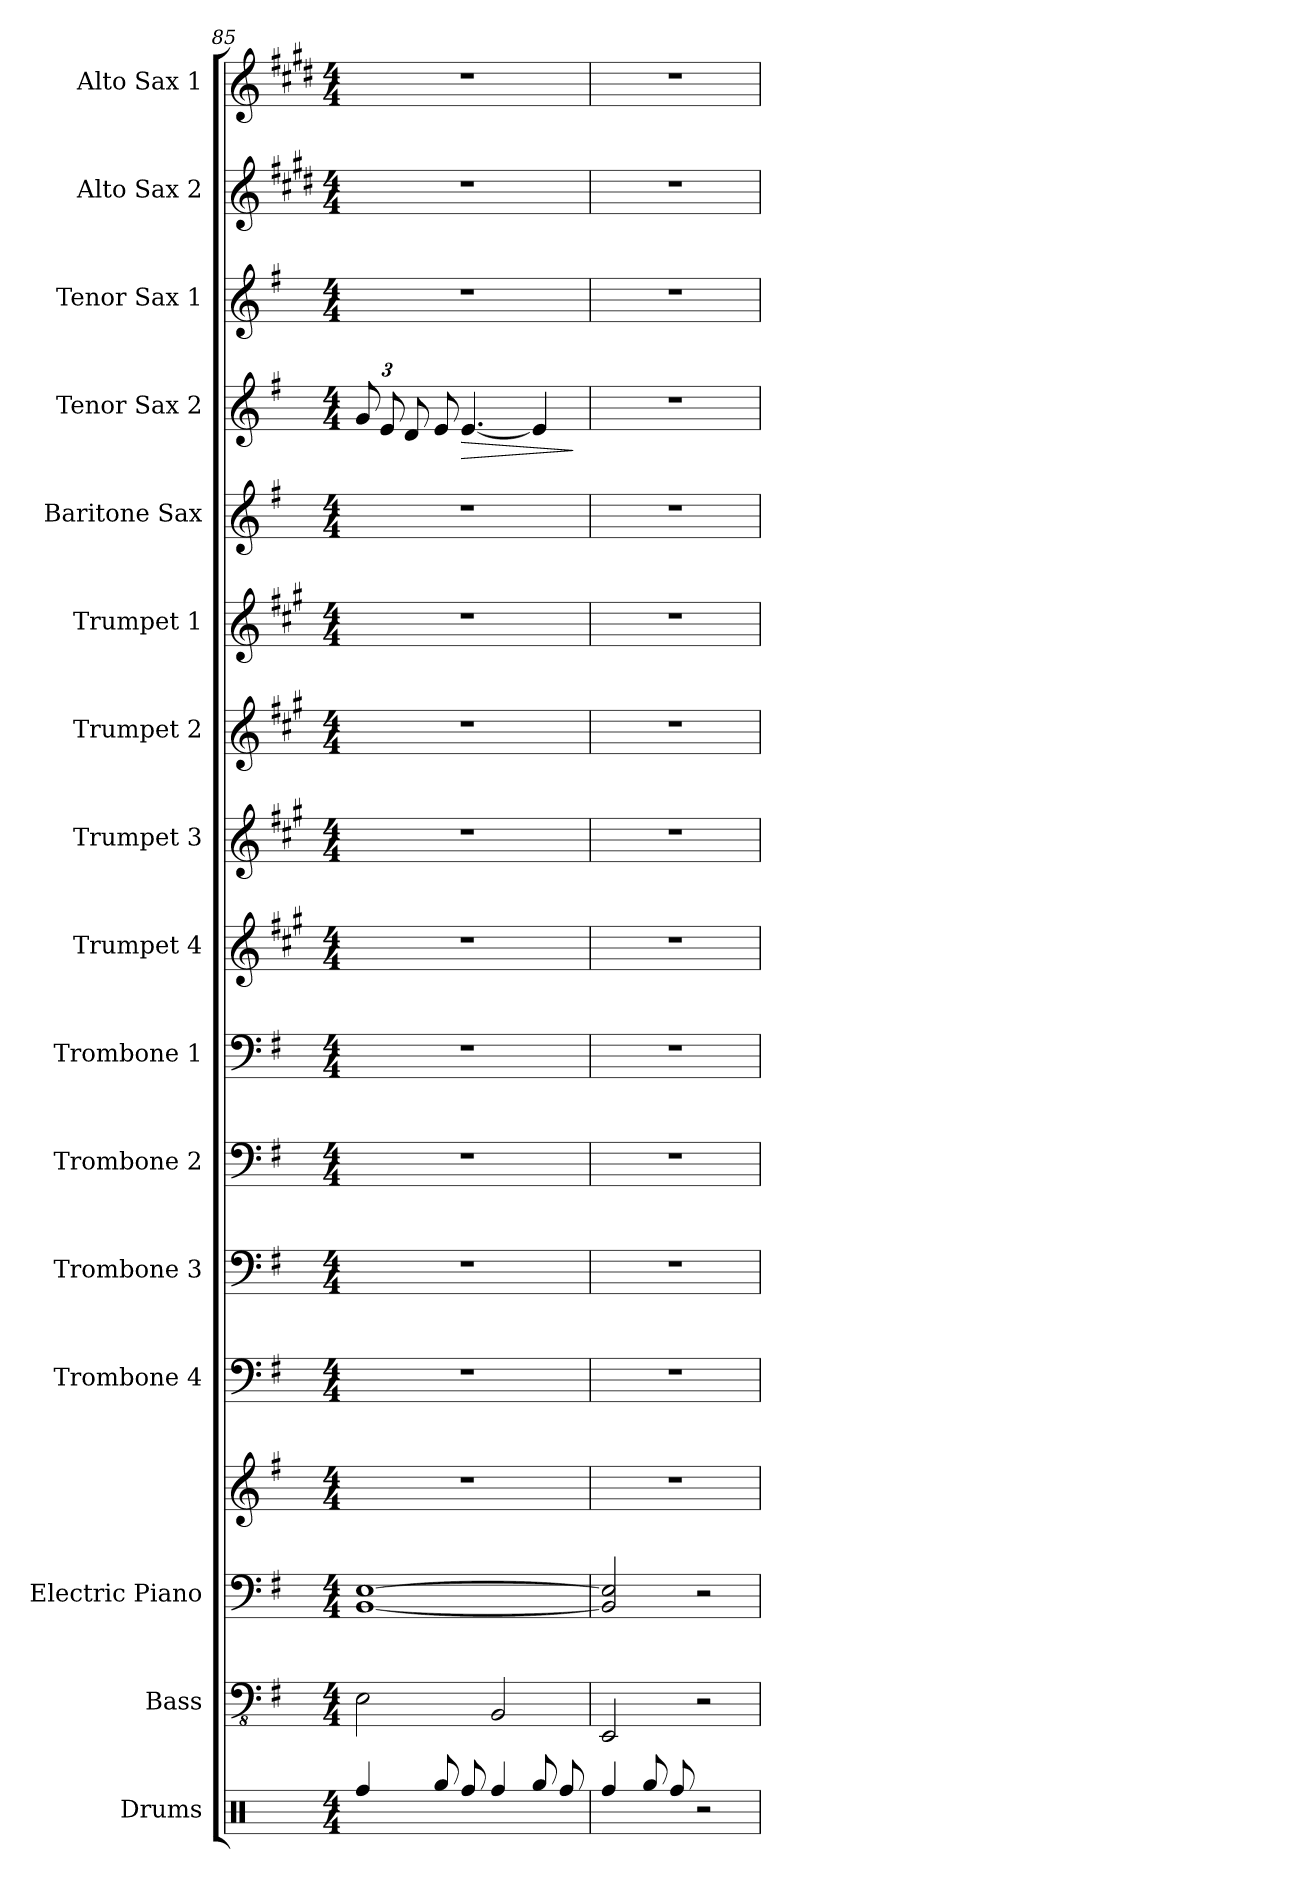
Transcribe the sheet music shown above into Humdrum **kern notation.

**kern	**kern	**kern	**kern	**kern	**kern	**kern	**kern	**kern	**kern	**kern	**kern	**kern	**kern	**dynam	**kern	**kern	**kern
*part16	*part15	*part14	*part14	*part13	*part12	*part11	*part10	*part9	*part8	*part7	*part6	*part5	*part4	*part4	*part3	*part2	*part1
*staff17	*staff16	*staff15	*staff14	*staff13	*staff12	*staff11	*staff10	*staff9	*staff8	*staff7	*staff6	*staff5	*staff4	*staff4	*staff3	*staff2	*staff1
*I"Drums	*I"Bass	*I"Electric Piano	*	*I"Trombone 4	*I"Trombone 3	*I"Trombone 2	*I"Trombone 1	*I"Trumpet 4	*I"Trumpet 3	*I"Trumpet 2	*I"Trumpet 1	*I"Baritone Sax	*I"Tenor Sax 2	*	*I"Tenor Sax 1	*I"Alto Sax 2	*I"Alto Sax 1
*I'Drums	*I'Bass	*I'E. Piano	*	*I'Tbn. 4	*I'Tbn. 3	*I'Tbn. 2	*I'Tbn. 1	*I'Tpt. 4	*I'Tpt. 3	*I'Tpt. 2	*I'Tpt. 1	*I'Bari	*I'Tenor 2	*	*I'Tenor 1	*I'Alto 2	*I'Alto 1
!!LO:LB:g=z
*clefX	*clefFv4	*clefF4	*clefG2	*clefF4	*clefF4	*clefF4	*clefF4	*clefG2	*clefG2	*clefG2	*clefG2	*clefG2	*clefG2	*	*clefG2	*clefG2	*clefG2
*	*	*	*	*	*	*	*	*ITrd1c2	*ITrd1c2	*ITrd1c2	*ITrd1c2	*ITrd12c21	*ITrd8c14	*	*ITrd8c14	*ITrd5c9	*ITrd5c9
*k[]	*k[f#]	*k[f#]	*k[f#]	*k[f#]	*k[f#]	*k[f#]	*k[f#]	*k[f#]	*k[f#]	*k[f#]	*k[f#]	*k[f#]	*k[f#]	*	*k[f#]	*k[f#]	*k[f#]
*M4/4	*M4/4	*M4/4	*M4/4	*M4/4	*M4/4	*M4/4	*M4/4	*M4/4	*M4/4	*M4/4	*M4/4	*M4/4	*M4/4	*	*M4/4	*M4/4	*M4/4
*	*	*	*	*	*	*	*	*	*	*	*	*	*Xbrackettup	*	*	*	*
=85	=85	=85	=85	=85	=85	=85	=85	=85	=85	=85	=85	=85	=85	=85	=85	=85	=85
4Rff/	2EE\	[1BB [1E	1r	1r	1r	1r	1r	1r	1r	1r	1r	1r	12G/	.	1r	1r	1r
.	.	.	.	.	.	.	.	.	.	.	.	.	12E/	.	.	.	.
.	.	.	.	.	.	.	.	.	.	.	.	.	12D/	.	.	.	.
8Rgg/	.	.	.	.	.	.	.	.	.	.	.	.	8E/	.	.	.	.
!	!	!	!	!	!	!	!	!	!	!	!	!	!	!LO:HP:b	!	!	!
8Rff/	.	.	.	.	.	.	.	.	.	.	.	.	[4.E/	>	.	.	.
4Rff/	2BBB/	.	.	.	.	.	.	.	.	.	.	.	.	.	.	.	.
8Rgg/	.	.	.	.	.	.	.	.	.	.	.	.	4E/]	.	.	.	.
8Rff/	.	.	.	.	.	.	.	.	.	.	.	.	.	.	.	.	.
.	.	.	.	.	.	.	.	.	.	.	.	.	.	]	.	.	.
=86	=86	=86	=86	=86	=86	=86	=86	=86	=86	=86	=86	=86	=86	=86	=86	=86	=86
4Rff/	2EEE/	2BB/] 2E/]	1r	1r	1r	1r	1r	1r	1r	1r	1r	1r	1r	.	1r	1r	1r
8Rgg/	.	.	.	.	.	.	.	.	.	.	.	.	.	.	.	.	.
8Rff/	.	.	.	.	.	.	.	.	.	.	.	.	.	.	.	.	.
2r	2r	2r	.	.	.	.	.	.	.	.	.	.	.	.	.	.	.
=	=	=	=	=	=	=	=	=	=	=	=	=	=	=	=	=	=
*-	*-	*-	*-	*-	*-	*-	*-	*-	*-	*-	*-	*-	*-	*-	*-	*-	*-
